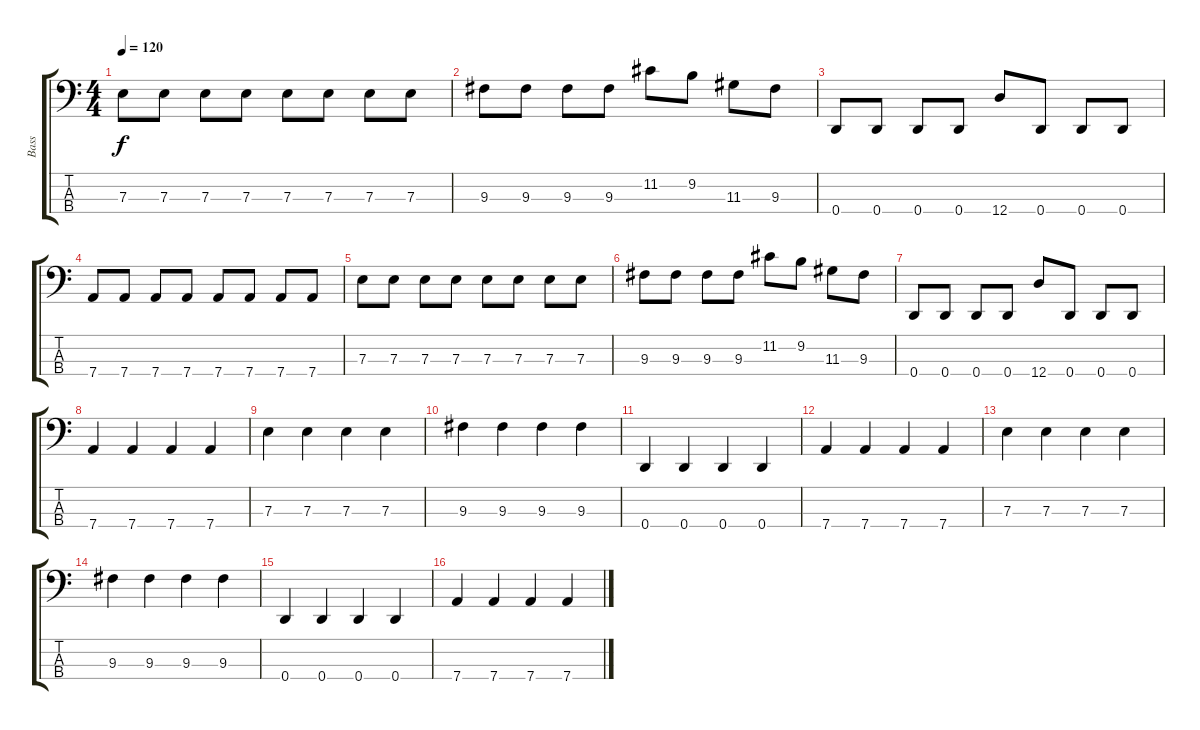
\track ("Bass" "Bass") {instrument electricbassfinger}
\staff {score tabs}
\tuning (G2 D2 A1 D1) {hide}
\ts (4 4)
\tempo 120
\clef f4
\ks c
7.3.8{dy f} 7.3.8 7.3.8 7.3.8 7.3.8 7.3.8 7.3.8 7.3.8 |
9.3.8 9.3.8 9.3.8 9.3.8 11.2.8 9.2.8 11.3.8 9.3.8 |
0.4.8 0.4.8 0.4.8 0.4.8 12.4.8 0.4.8 0.4.8 0.4.8 |
7.4.8 7.4.8 7.4.8 7.4.8 7.4.8 7.4.8 7.4.8 7.4.8 |
7.3.8 7.3.8 7.3.8 7.3.8 7.3.8 7.3.8 7.3.8 7.3.8 |
9.3.8 9.3.8 9.3.8 9.3.8 11.2.8 9.2.8 11.3.8 9.3.8 |
0.4.8 0.4.8 0.4.8 0.4.8 12.4.8 0.4.8 0.4.8 0.4.8 |
7.4.4 7.4.4 7.4.4 7.4.4 |
7.3.4 7.3.4 7.3.4 7.3.4 |
9.3.4 9.3.4 9.3.4 9.3.4 |
0.4.4 0.4.4 0.4.4 0.4.4 |
7.4.4 7.4.4 7.4.4 7.4.4 |
7.3.4 7.3.4 7.3.4 7.3.4 |
9.3.4 9.3.4 9.3.4 9.3.4 |
0.4.4 0.4.4 0.4.4 0.4.4 |
7.4.4 7.4.4 7.4.4 7.4.4
